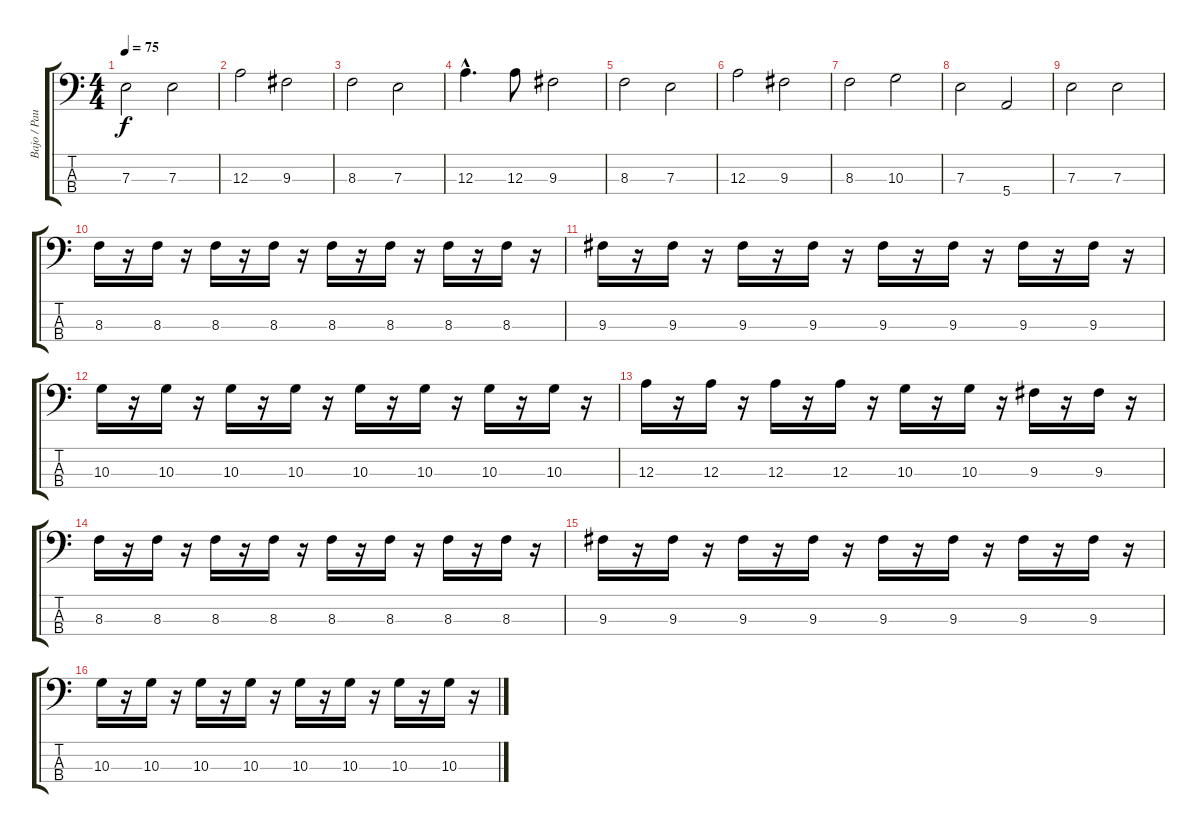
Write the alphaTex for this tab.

\track ("Bajo / Paul" "Bajo / Pau") {instrument electricbassfinger}
\staff {score tabs}
\tuning (G2 D2 A1 E1) {hide}
\ts (4 4)
\tempo 75
\clef f4
\ks c
7.3.2{dy f} 7.3.2 |
12.3.2 9.3.2 |
8.3.2 7.3.2 |
12.3{hac}.4{d} 12.3.8 9.3.2 |
8.3.2 7.3.2 |
12.3.2 9.3.2 |
8.3.2 10.3.2 |
7.3.2 5.4.2 |
7.3.2 7.3.2 |
8.3.16 r.16 8.3.16 r.16 8.3.16 r.16 8.3.16 r.16 8.3.16 r.16 8.3.16 r.16 8.3.16 r.16 8.3.16 r.16 |
9.3.16 r.16 9.3.16 r.16 9.3.16 r.16 9.3.16 r.16 9.3.16 r.16 9.3.16 r.16 9.3.16 r.16 9.3.16 r.16 |
10.3.16 r.16 10.3.16 r.16 10.3.16 r.16 10.3.16 r.16 10.3.16 r.16 10.3.16 r.16 10.3.16 r.16 10.3.16 r.16 |
12.3.16 r.16 12.3.16 r.16 12.3.16 r.16 12.3.16 r.16 10.3.16 r.16 10.3.16 r.16 9.3.16 r.16 9.3.16 r.16 |
8.3.16 r.16 8.3.16 r.16 8.3.16 r.16 8.3.16 r.16 8.3.16 r.16 8.3.16 r.16 8.3.16 r.16 8.3.16 r.16 |
9.3.16 r.16 9.3.16 r.16 9.3.16 r.16 9.3.16 r.16 9.3.16 r.16 9.3.16 r.16 9.3.16 r.16 9.3.16 r.16 |
10.3.16 r.16 10.3.16 r.16 10.3.16 r.16 10.3.16 r.16 10.3.16 r.16 10.3.16 r.16 10.3.16 r.16 10.3.16 r.16
